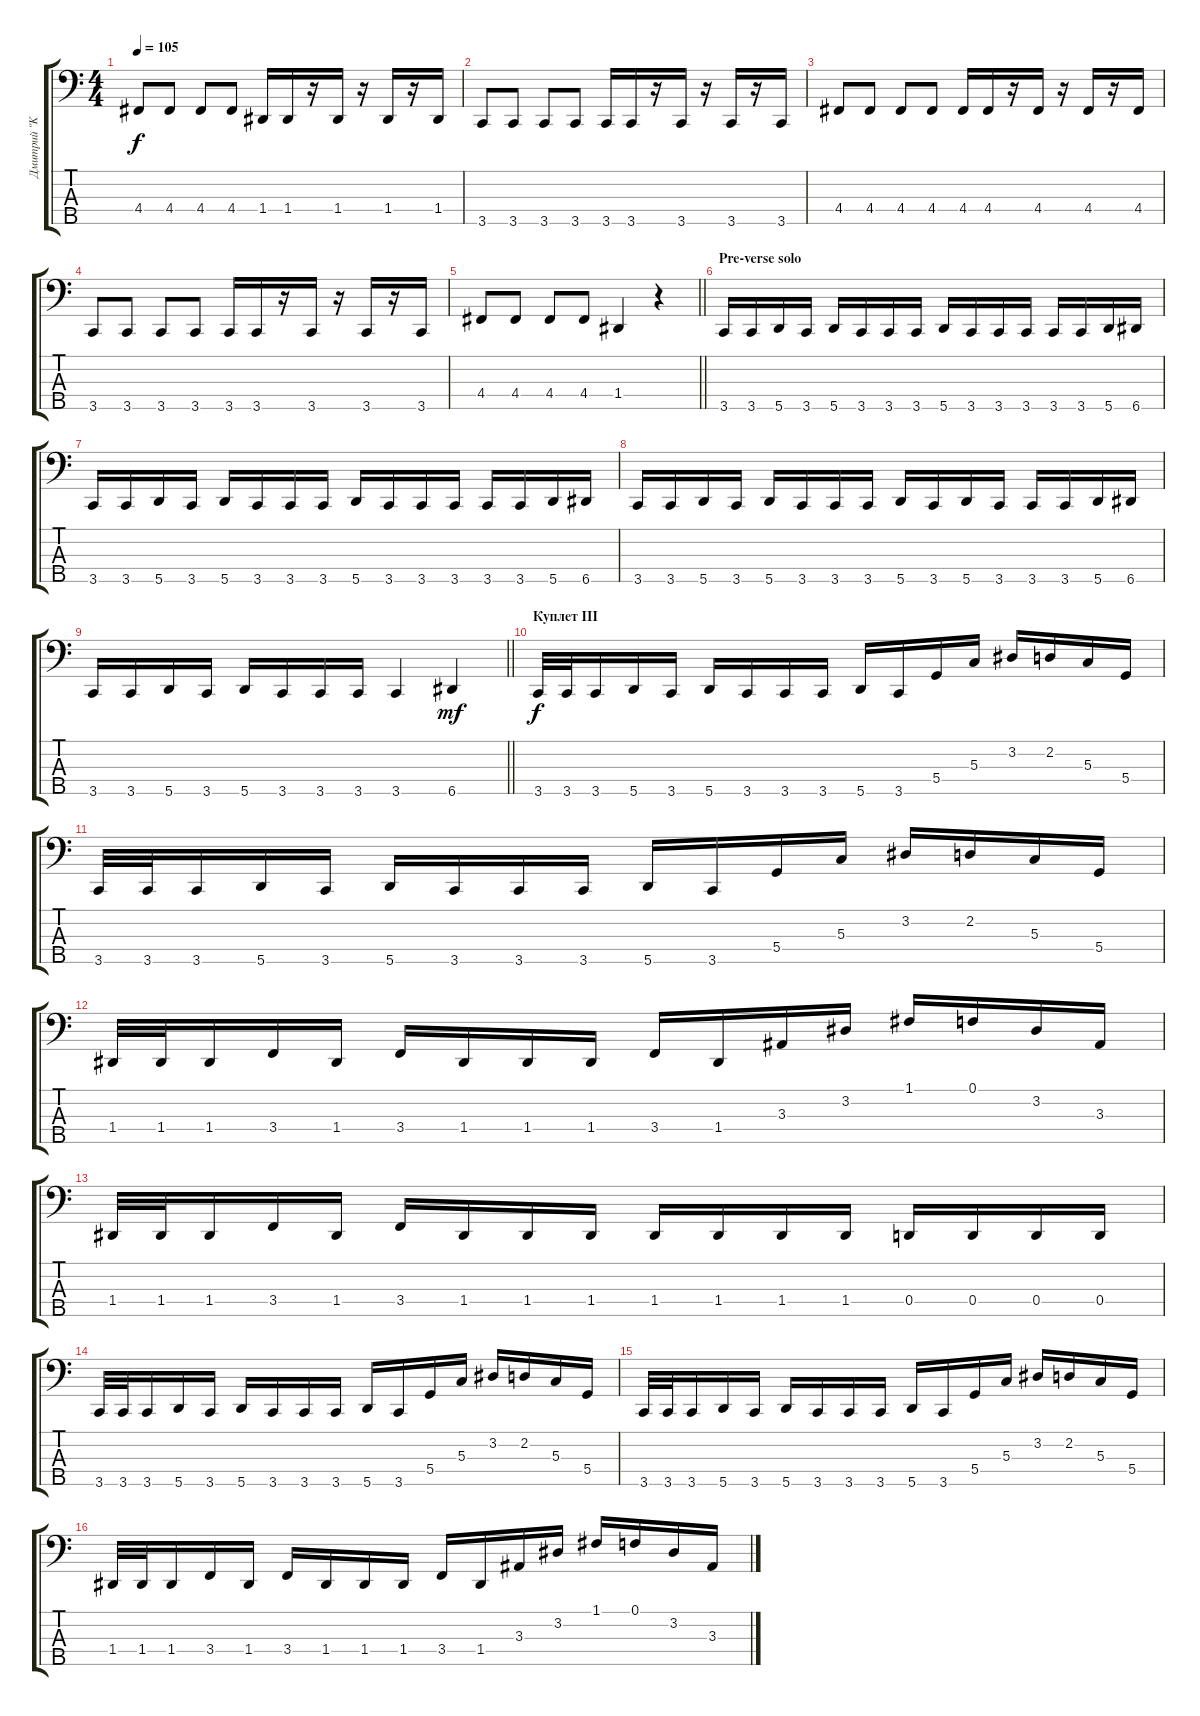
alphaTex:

\track ("Дмитрий \"Kawazu\" Голяшев" "Дмитрий \"K") {instrument electricbassfinger}
\staff {score tabs}
\tuning (F2 C2 G1 D1 A0) {hide}
\ts (4 4)
\tempo 105
\clef f4
\ks c
4.4.8{dy f} 4.4.8 4.4.8 4.4.8 1.4.16 1.4.16 r.16 1.4.16 r.16 1.4.16 r.16 1.4.16 |
3.5.8 3.5.8 3.5.8 3.5.8 3.5.16 3.5.16 r.16 3.5.16 r.16 3.5.16 r.16 3.5.16 |
4.4.8 4.4.8 4.4.8 4.4.8 4.4.16 4.4.16 r.16 4.4.16 r.16 4.4.16 r.16 4.4.16 |
3.5.8 3.5.8 3.5.8 3.5.8 3.5.16 3.5.16 r.16 3.5.16 r.16 3.5.16 r.16 3.5.16 |
\barLineRight lightlight
4.4.8 4.4.8 4.4.8 4.4.8 1.4.4 r.4 |
\section ("" "Pre-verse solo")
3.5.16 3.5.16 5.5.16 3.5.16 5.5.16 3.5.16 3.5.16 3.5.16 5.5.16 3.5.16 3.5.16 3.5.16 3.5.16 3.5.16 5.5.16 6.5.16 |
3.5.16 3.5.16 5.5.16 3.5.16 5.5.16 3.5.16 3.5.16 3.5.16 5.5.16 3.5.16 3.5.16 3.5.16 3.5.16 3.5.16 5.5.16 6.5.16 |
3.5.16 3.5.16 5.5.16 3.5.16 5.5.16 3.5.16 3.5.16 3.5.16 5.5.16 3.5.16 5.5.16 3.5.16 3.5.16 3.5.16 5.5.16 6.5.16 |
\barLineRight lightlight
3.5.16 3.5.16 5.5.16 3.5.16 5.5.16 3.5.16 3.5.16 3.5.16 3.5.4 6.5.4{dy mf} |
\section ("" "Куплет III")
3.5.32{dy f} 3.5.32 3.5.16 5.5.16 3.5.16 5.5.16 3.5.16 3.5.16 3.5.16 5.5.16 3.5.16 5.4.16 5.3.16 3.2.16 2.2.16 5.3.16 5.4.16 |
3.5.32 3.5.32 3.5.16 5.5.16 3.5.16 5.5.16 3.5.16 3.5.16 3.5.16 5.5.16 3.5.16 5.4.16 5.3.16 3.2.16 2.2.16 5.3.16 5.4.16 |
1.4.32 1.4.32 1.4.16 3.4.16 1.4.16 3.4.16 1.4.16 1.4.16 1.4.16 3.4.16 1.4.16 3.3.16 3.2.16 1.1.16 0.1.16 3.2.16 3.3.16 |
1.4.32 1.4.32 1.4.16 3.4.16 1.4.16 3.4.16 1.4.16 1.4.16 1.4.16 1.4.16 1.4.16 1.4.16 1.4.16 0.4.16 0.4.16 0.4.16 0.4.16 |
3.5.32 3.5.32 3.5.16 5.5.16 3.5.16 5.5.16 3.5.16 3.5.16 3.5.16 5.5.16 3.5.16 5.4.16 5.3.16 3.2.16 2.2.16 5.3.16 5.4.16 |
3.5.32 3.5.32 3.5.16 5.5.16 3.5.16 5.5.16 3.5.16 3.5.16 3.5.16 5.5.16 3.5.16 5.4.16 5.3.16 3.2.16 2.2.16 5.3.16 5.4.16 |
1.4.32 1.4.32 1.4.16 3.4.16 1.4.16 3.4.16 1.4.16 1.4.16 1.4.16 3.4.16 1.4.16 3.3.16 3.2.16 1.1.16 0.1.16 3.2.16 3.3.16
